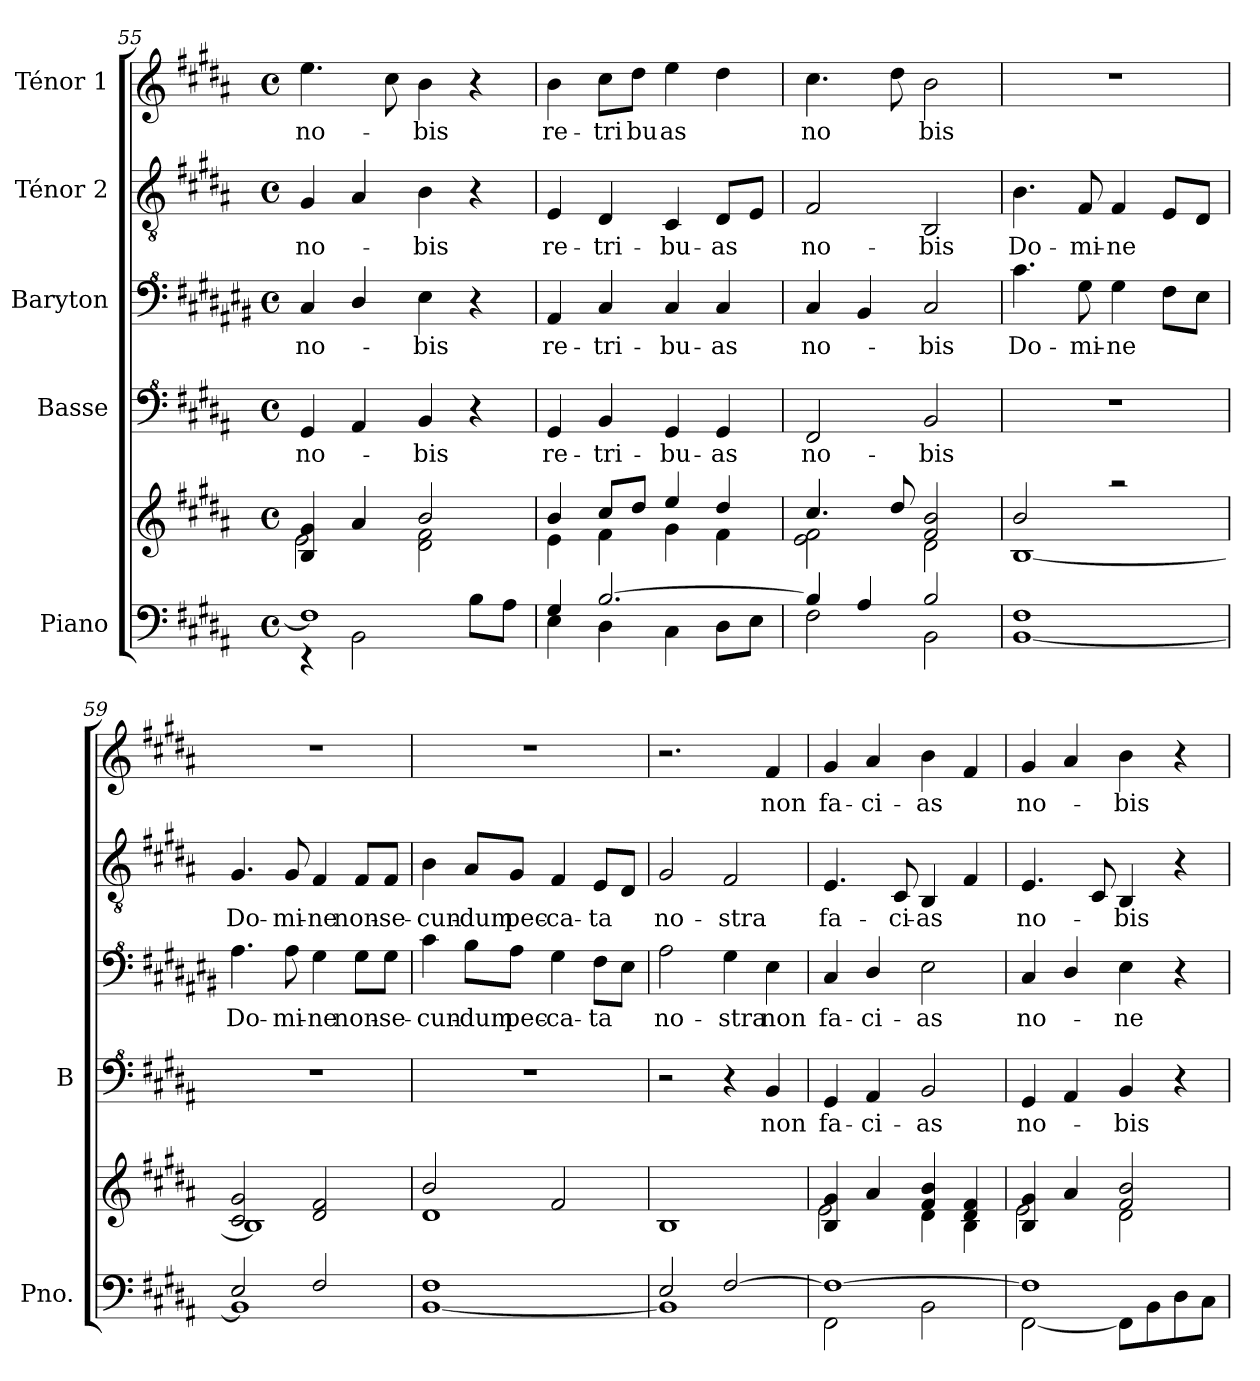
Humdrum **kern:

**kern	**kern	**kern	**text	**kern	**text	**kern	**text	**kern	**text
*part5	*part5	*part4	*part4	*part3	*part3	*part2	*part2	*part1	*part1
*staff6	*staff5	*staff4	*staff4	*staff3	*staff3	*staff2	*staff2	*staff1	*staff1
*I"Piano	*	*I"Basse	*	*I"Baryton	*	*I"Ténor 2	*	*I"Ténor 1	*
*I'Pno.	*	*I'B	*	*	*	*	*	*	*
*clefF4	*clefG2	*clefF^4	*	*clefF^4	*	*clefGv2	*	*clefG2	*
*	*	*	*	*ITrd1c2	*	*	*	*	*
*k[f#c#g#d#a#]	*k[f#c#g#d#a#]	*k[f#c#g#d#a#]	*	*k[f#c#g#d#a#]	*	*k[f#c#g#d#a#]	*	*k[f#c#g#d#a#]	*
*B:	*B:	*B:	*	*B:	*	*B:	*	*B:	*
*M4/4	*M4/4	*M4/4	*	*M4/4	*	*M4/4	*	*M4/4	*
*met(c)	*met(c)	*met(c)	*	*met(c)	*	*met(c)	*	*met(c)	*
=55	=55	=55	=55	=55	=55	=55	=55	=55	=55
*^	*^	*	*	*	*	*	*	*	*
!	!	!	!	!	!LO:LY:b	!	!LO:LY:b	!	!LO:LY:b	!	!LO:LY:b
1F#]	4rEE	4B/ 4g#/	2e\	4G#/	no-	4B/	no-	4G#/	no-	4.ee\	no-
.	2BB\	4a#/	.	4A#/	.	4c#/	.	4A#/	.	.	.
.	.	.	.	.	.	.	.	.	.	8cc#\	.
!	!	!	!	!	!LO:LY:b	!	!LO:LY:b	!	!LO:LY:b	!	!LO:LY:b
.	.	2b/	2d#\ 2f#\	4B/	-bis	4d#\	-bis	4B\	-bis	4b\	-bis
.	8B\L	.	.	4r	.	4r	.	4r	.	4r	.
.	8A#\J	.	.	.	.	.	.	.	.	.	.
=56	=56	=56	=56	=56	=56	=56	=56	=56	=56	=56	=56
!	!	!	!	!	!LO:LY:b	!	!LO:LY:b	!	!LO:LY:b	!	!LO:LY:b
4G#/	4E\	4b/	4e\	4G#/	re-	4G#/	re-	4E/	re-	4b\	re-
!	!	!	!	!	!LO:LY:b	!	!LO:LY:b	!	!LO:LY:b	!	!LO:LY:b
[2.B/	4D#\	8cc#/L	4f#\	4B/	-tri-	4B/	-tri-	4D#/	-tri-	8cc#\L	-tri
!	!	!	!	!	!	!	!	!	!	!	!LO:LY:b
.	.	8dd#/J	.	.	.	.	.	.	.	8dd#\J	bu
!	!	!	!	!	!LO:LY:b	!	!LO:LY:b	!	!LO:LY:b	!	!LO:LY:b
.	4C#\	4ee/	4g#\	4G#/	-bu-	4B/	-bu-	4C#/	-bu-	4ee\	as
!	!	!	!	!	!LO:LY:b	!	!LO:LY:b	!	!LO:LY:b	!	!
.	8D#\L	4dd#/	4f#\	4G#/	-as	4B/	-as	8D#/L	-as	4dd#\	.
.	8E\J	.	.	.	.	.	.	8E/J	.	.	.
=57	=57	=57	=57	=57	=57	=57	=57	=57	=57	=57	=57
!	!	!	!	!	!LO:LY:b	!	!LO:LY:b	!	!LO:LY:b	!	!LO:LY:b
4B/]	2F#\	4.cc#/	2e\ 2f#\	2F#/	no-	4B/	no-	2F#/	no-	4.cc#\	no
4A#/	.	.	.	.	.	4A#/	.	.	.	.	.
.	.	8dd#/	.	.	.	.	.	.	.	8dd#\	.
!	!	!	!	!	!LO:LY:b	!	!LO:LY:b	!	!LO:LY:b	!	!LO:LY:b
2B/	2BB\	2f#/ 2b/	2d#\	2B/	-bis	2B/	-bis	2BB/	-bis	2b\	bis
!!LO:PB:g=z
=58	=58	=58	=58	=58	=58	=58	=58	=58	=58	=58	=58
!	!	!	!	!	!	!	!LO:LY:b	!	!LO:LY:b	!	!
1F#	[1BB	2b/	[1B	1r	.	4.b\	Do-	4.B\	Do-	1r	.
!	!	!	!	!	!	!	!LO:LY:b	!	!LO:LY:b	!	!
.	.	.	.	.	.	8f#\	-mi-	8F#/	-mi-	.	.
!	!	!	!	!	!	!	!LO:LY:b	!	!LO:LY:b	!	!
.	.	2raa	.	.	.	4f#\	-ne	4F#/	-ne	.	.
.	.	.	.	.	.	8e\L	.	8E/L	.	.	.
.	.	.	.	.	.	8d#\J	.	8D#/J	.	.	.
=59	=59	=59	=59	=59	=59	=59	=59	=59	=59	=59	=59
!	!	!	!	!	!	!	!LO:LY:b	!	!LO:LY:b	!	!
2E/	1BB]	2c#/ 2g#/	1B]	1r	.	4.g#\	Do-	4.G#/	Do-	1r	.
!	!	!	!	!	!	!	!LO:LY:b	!	!LO:LY:b	!	!
.	.	.	.	.	.	8g#\	-mi-	8G#/	-mi-	.	.
!	!	!	!	!	!	!	!LO:LY:b	!	!LO:LY:b	!	!
2F#/	.	2d#/ 2f#/	.	.	.	4f#\	-ne	4F#/	-ne	.	.
!	!	!	!	!	!	!	!LO:LY:b	!	!LO:LY:b	!	!
.	.	.	.	.	.	8f#\L	non-	8F#/L	non-	.	.
!	!	!	!	!	!	!	!LO:LY:b	!	!LO:LY:b	!	!
.	.	.	.	.	.	8f#\J	-se-	8F#/J	-se-	.	.
=60	=60	=60	=60	=60	=60	=60	=60	=60	=60	=60	=60
!	!	!	!	!	!	!	!LO:LY:b	!	!LO:LY:b	!	!
1F#	[1BB	2b/	1d#	1r	.	4b\	-cun-	4B\	-cun-	1r	.
!	!	!	!	!	!	!	!LO:LY:b	!	!LO:LY:b	!	!
.	.	.	.	.	.	8a#\L	-dum	8A#/L	-dum	.	.
!	!	!	!	!	!	!	!LO:LY:b	!	!LO:LY:b	!	!
.	.	.	.	.	.	8g#\J	pec-	8G#/J	pec-	.	.
!	!	!	!	!	!	!	!LO:LY:b	!	!LO:LY:b	!	!
.	.	2f#/	.	.	.	4f#\	-ca-	4F#/	-ca-	.	.
!	!	!	!	!	!	!	!LO:LY:b	!	!LO:LY:b	!	!
.	.	.	.	.	.	8e\L	-ta	8E/L	-ta	.	.
.	.	.	.	.	.	8d#\J	.	8D#/J	.	.	.
=61	=61	=61	=61	=61	=61	=61	=61	=61	=61	=61	=61
!	!	!	!	!	!	!	!LO:LY:b	!	!LO:LY:b	!	!
2E/	1BB]	1ryy	1B	2r	.	2g#\	no-	2G#/	no-	2.r	.
!	!	!	!	!	!	!	!LO:LY:b	!	!LO:LY:b	!	!
[2F#/	.	.	.	4r	.	4f#\	-stra	2F#/	-stra	.	.
!	!	!	!	!	!LO:LY:b	!	!LO:LY:b	!	!	!	!LO:LY:b
.	.	.	.	4B/	non	4d#\	non	.	.	4f#/	non
=62	=62	=62	=62	=62	=62	=62	=62	=62	=62	=62	=62
!	!	!	!	!	!LO:LY:b	!	!LO:LY:b	!	!LO:LY:b	!	!LO:LY:b
1F#_	2FF#\	4B/ 4g#/	2e\	4G#/	fa-	4B/	fa-	4.E/	fa-	4g#/	fa-
!	!	!	!	!	!LO:LY:b	!	!LO:LY:b	!	!	!	!LO:LY:b
.	.	4a#/	.	4A#/	-ci-	4c#/	-ci-	.	.	4a#/	-ci-
!	!	!	!	!	!	!	!	!	!LO:LY:b	!	!
.	.	.	.	.	.	.	.	8C#/	-ci-	.	.
!	!	!	!	!	!LO:LY:b	!	!LO:LY:b	!	!LO:LY:b	!	!LO:LY:b
.	2BB\	4f#/ 4b/	4d#\	2B/	-as	2d#\	-as	4BB/	-as	4b\	-as
.	.	4d#/ 4f#/	4B\	.	.	.	.	4F#/	.	4f#/	.
!!LO:PB:g=z
=63	=63	=63	=63	=63	=63	=63	=63	=63	=63	=63	=63
!	!	!	!	!	!LO:LY:b	!	!LO:LY:b	!	!LO:LY:b	!	!LO:LY:b
1F#]	[2FF#\	4B/ 4g#/	2e\	4G#/	no-	4B/	no-	4.E/	no-	4g#/	no-
.	.	4a#/	.	4A#/	.	4c#/	.	.	.	4a#/	.
.	.	.	.	.	.	.	.	8C#/	.	.	.
!	!	!	!	!	!LO:LY:b	!	!LO:LY:b	!	!LO:LY:b	!	!LO:LY:b
.	8FF#\L]	2f#/ 2b/	2d#\	4B/	-bis	4d#\	ne	4BB/	-bis	4b\	-bis
.	8BB\	.	.	.	.	.	.	.	.	.	.
.	8D#\	.	.	4r	.	4r	.	4r	.	4r	.
.	8C#\J	.	.	.	.	.	.	.	.	.	.
*v	*v	*	*	*	*	*	*	*	*	*	*
*	*v	*v	*	*	*	*	*	*	*	*
=	=	=	=	=	=	=	=	=	=
*-	*-	*-	*-	*-	*-	*-	*-	*-	*-
